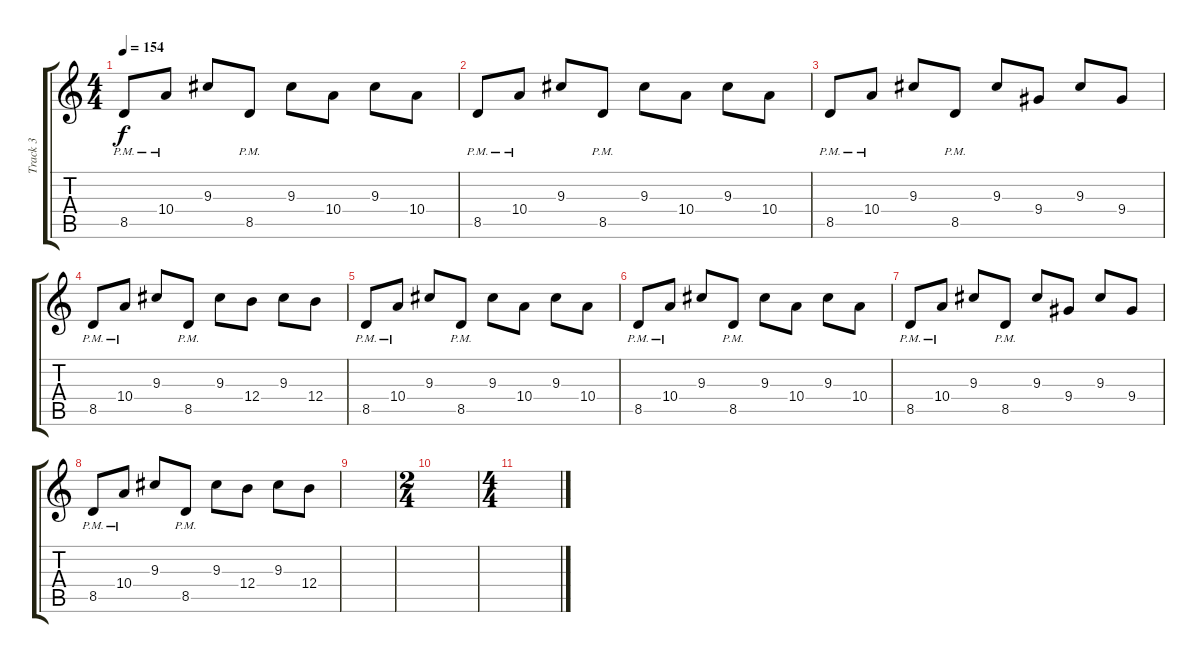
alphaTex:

\track ("Track 3" "Track 3") {instrument distortionguitar}
\staff {score tabs}
\tuning (Db4 Ab3 E3 B2 Gb2 B1) {hide}
\ts (4 4)
\tempo 154
\clef g2
\ks c
8.5{pm}.8{dy f} 10.4{pm}.8 9.3.8 8.5{pm}.8 9.3.8 10.4.8 9.3.8 10.4.8 |
8.5{pm}.8 10.4{pm}.8 9.3.8 8.5{pm}.8 9.3.8 10.4.8 9.3.8 10.4.8 |
8.5{pm}.8 10.4{pm}.8 9.3.8 8.5{pm}.8 9.3.8 9.4.8 9.3.8 9.4.8 |
8.5{pm}.8 10.4{pm}.8 9.3.8 8.5{pm}.8 9.3.8 12.4.8 9.3.8 12.4.8 |
8.5{pm}.8 10.4{pm}.8 9.3.8 8.5{pm}.8 9.3.8 10.4.8 9.3.8 10.4.8 |
8.5{pm}.8 10.4{pm}.8 9.3.8 8.5{pm}.8 9.3.8 10.4.8 9.3.8 10.4.8 |
8.5{pm}.8 10.4{pm}.8 9.3.8 8.5{pm}.8 9.3.8 9.4.8 9.3.8 9.4.8 |
8.5{pm}.8 10.4{pm}.8 9.3.8 8.5{pm}.8 9.3.8 12.4.8 9.3.8 12.4.8 |
|
\ts (2 4)
|
\ts (4 4)
